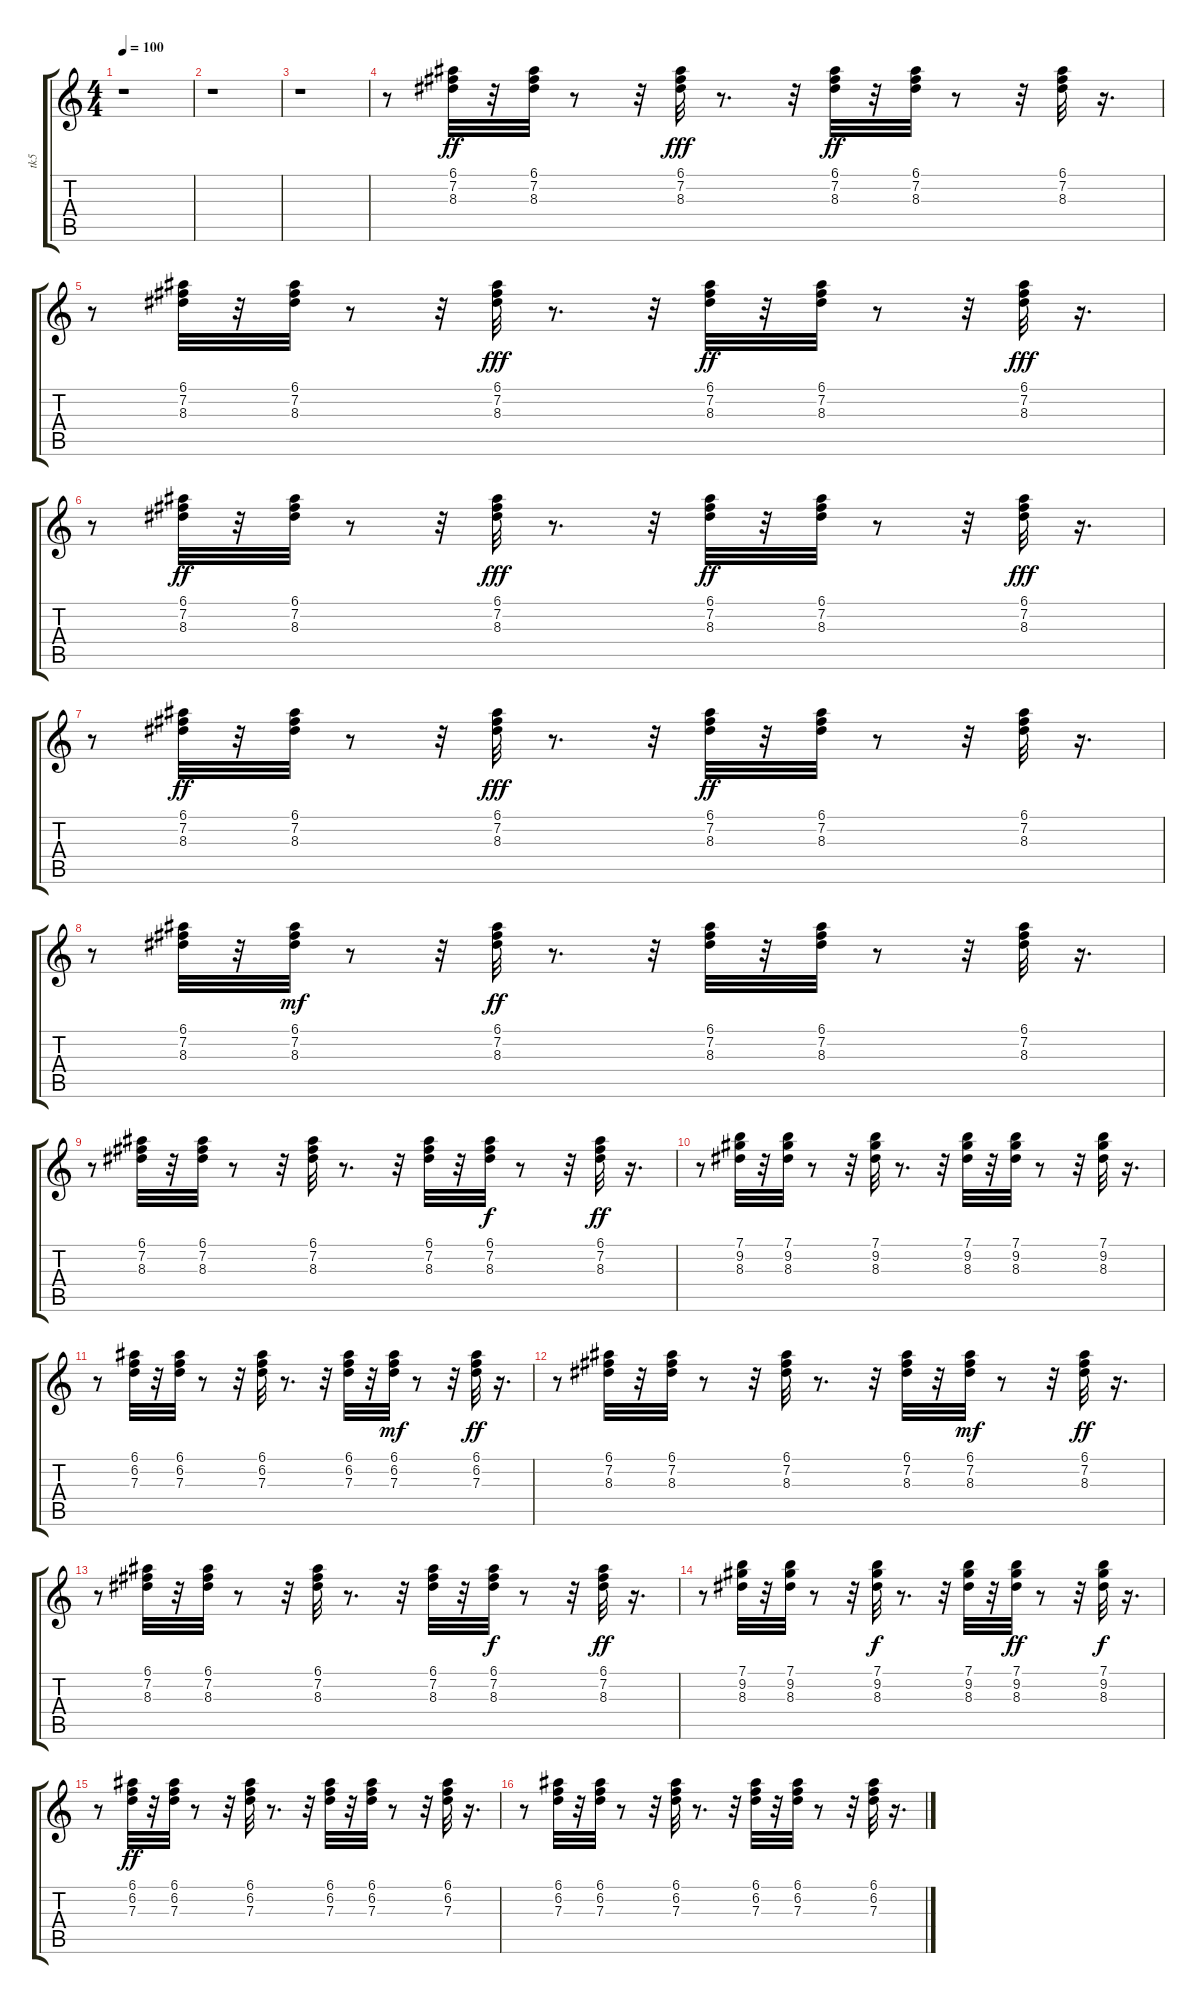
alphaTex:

\track ("tk5" "tk5") {instrument electricguitarclean}
\staff {score tabs}
\tuning (E4 B3 G3 D3 A2 E2) {hide}
\ts (4 4)
\tempo 100
\clef g2
\ks c
r.1{dy ff instrument electricguitarclean} |
r.1 |
r.1 |
r.8 (6.1 7.2 8.3).32{balance 13} r.32 (6.1 7.2 8.3).32 r.8 r.32 (6.1 7.2 8.3).32{dy fff} r.8{d} r.32 (6.1 7.2 8.3).32{dy ff} r.32 (6.1 7.2 8.3).32 r.8 r.32 (6.1 7.2 8.3).32 r.16{d} |
r.8 (6.1 7.2 8.3).32 r.32 (6.1 7.2 8.3).32 r.8 r.32 (6.1 7.2 8.3).32{dy fff} r.8{d} r.32 (6.1 7.2 8.3).32{dy ff} r.32 (6.1 7.2 8.3).32 r.8 r.32 (6.1 7.2 8.3).32{dy fff} r.16{d} |
r.8 (6.1 7.2 8.3).32{dy ff} r.32 (6.1 7.2 8.3).32 r.8 r.32 (6.1 7.2 8.3).32{dy fff} r.8{d} r.32 (6.1 7.2 8.3).32{dy ff} r.32 (6.1 7.2 8.3).32 r.8 r.32 (6.1 7.2 8.3).32{dy fff} r.16{d} |
r.8 (6.1 7.2 8.3).32{dy ff} r.32 (6.1 7.2 8.3).32 r.8 r.32 (6.1 7.2 8.3).32{dy fff} r.8{d} r.32 (6.1 7.2 8.3).32{dy ff} r.32 (6.1 7.2 8.3).32 r.8 r.32 (6.1 7.2 8.3).32 r.16{d} |
r.8 (6.1 7.2 8.3).32 r.32 (6.1 7.2 8.3).32{dy mf} r.8 r.32 (6.1 7.2 8.3).32{dy ff} r.8{d} r.32 (6.1 7.2 8.3).32 r.32 (6.1 7.2 8.3).32 r.8 r.32 (6.1 7.2 8.3).32 r.16{d} |
r.8 (6.1 7.2 8.3).32 r.32 (6.1 7.2 8.3).32 r.8 r.32 (6.1 7.2 8.3).32 r.8{d} r.32 (6.1 7.2 8.3).32 r.32 (6.1 7.2 8.3).32{dy f} r.8 r.32 (6.1 7.2 8.3).32{dy ff} r.16{d} |
r.8 (7.1 9.2 8.3).32 r.32 (7.1 9.2 8.3).32 r.8 r.32 (7.1 9.2 8.3).32 r.8{d} r.32 (7.1 9.2 8.3).32 r.32 (7.1 9.2 8.3).32 r.8 r.32 (7.1 9.2 8.3).32 r.16{d} |
r.8 (6.1 6.2 7.3).32 r.32 (6.1 6.2 7.3).32 r.8 r.32 (6.1 6.2 7.3).32 r.8{d} r.32 (6.1 6.2 7.3).32 r.32 (6.1 6.2 7.3).32{dy mf} r.8 r.32 (6.1 6.2 7.3).32{dy ff} r.16{d} |
r.8 (6.1 7.2 8.3).32 r.32 (6.1 7.2 8.3).32 r.8 r.32 (6.1 7.2 8.3).32 r.8{d} r.32 (6.1 7.2 8.3).32 r.32 (6.1 7.2 8.3).32{dy mf} r.8 r.32 (6.1 7.2 8.3).32{dy ff} r.16{d} |
r.8 (6.1 7.2 8.3).32 r.32 (6.1 7.2 8.3).32 r.8 r.32 (6.1 7.2 8.3).32 r.8{d} r.32 (6.1 7.2 8.3).32 r.32 (6.1 7.2 8.3).32{dy f} r.8 r.32 (6.1 7.2 8.3).32{dy ff} r.16{d} |
r.8 (7.1 9.2 8.3).32 r.32 (7.1 9.2 8.3).32 r.8 r.32 (7.1 9.2 8.3).32{dy f} r.8{d} r.32 (7.1 9.2 8.3).32 r.32 (7.1 9.2 8.3).32{dy ff} r.8 r.32 (7.1 9.2 8.3).32{dy f} r.16{d} |
r.8 (6.1 6.2 7.3).32{dy ff} r.32 (6.1 6.2 7.3).32 r.8 r.32 (6.1 6.2 7.3).32 r.8{d} r.32 (6.1 6.2 7.3).32 r.32 (6.1 6.2 7.3).32 r.8 r.32 (6.1 6.2 7.3).32 r.16{d} |
r.8 (6.1 6.2 7.3).32 r.32 (6.1 6.2 7.3).32 r.8 r.32 (6.1 6.2 7.3).32 r.8{d} r.32 (6.1 6.2 7.3).32 r.32 (6.1 6.2 7.3).32 r.8 r.32 (6.1 6.2 7.3).32 r.16{d}
